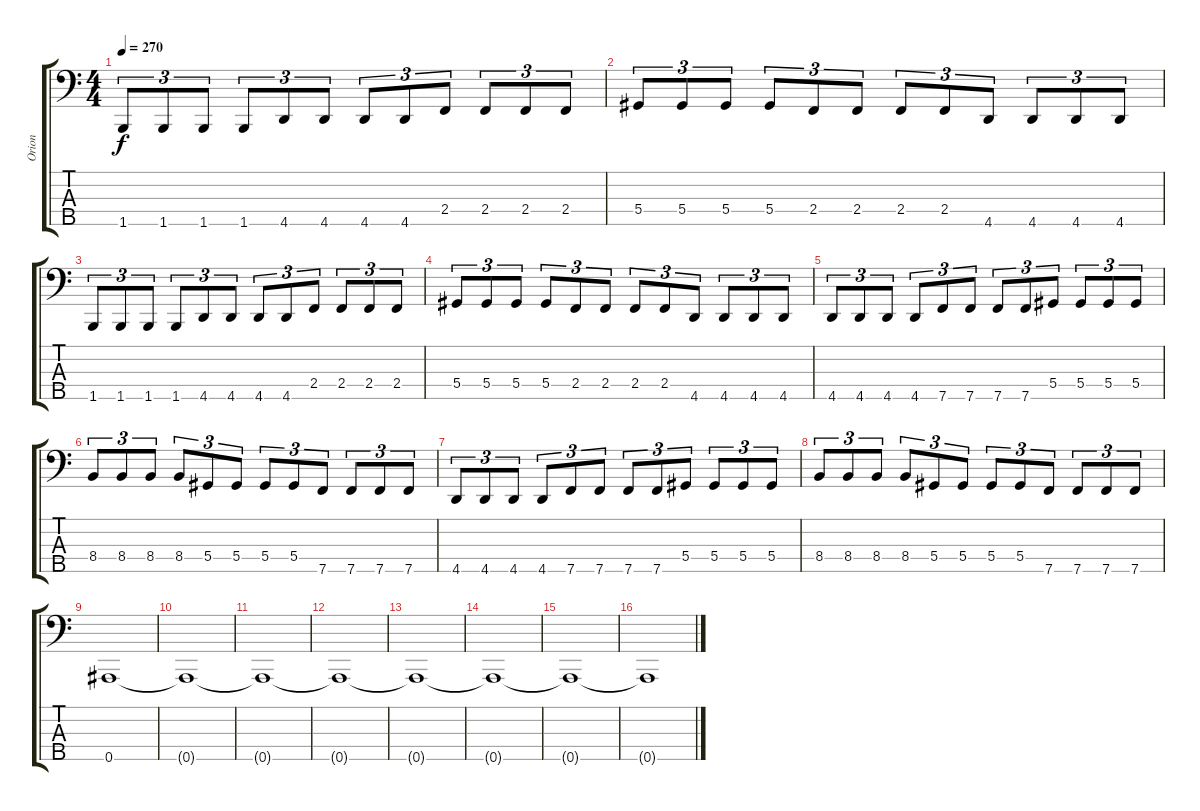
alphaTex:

\track ("Orion" "Orion") {instrument electricbassfinger}
\staff {score tabs}
\tuning (Gb2 Db2 Ab1 Eb1 Bb0) {hide}
\ts (4 4)
\tempo 270
\clef f4
\ks c
1.5.8{tu (3 2) dy f} 1.5.8{tu (3 2)} 1.5.8{tu (3 2)} 1.5.8{tu (3 2)} 4.5.8{tu (3 2)} 4.5.8{tu (3 2)} 4.5.8{tu (3 2)} 4.5.8{tu (3 2)} 2.4.8{tu (3 2)} 2.4.8{tu (3 2)} 2.4.8{tu (3 2)} 2.4.8{tu (3 2)} |
5.4.8{tu (3 2)} 5.4.8{tu (3 2)} 5.4.8{tu (3 2)} 5.4.8{tu (3 2)} 2.4.8{tu (3 2)} 2.4.8{tu (3 2)} 2.4.8{tu (3 2)} 2.4.8{tu (3 2)} 4.5.8{tu (3 2)} 4.5.8{tu (3 2)} 4.5.8{tu (3 2)} 4.5.8{tu (3 2)} |
1.5.8{tu (3 2)} 1.5.8{tu (3 2)} 1.5.8{tu (3 2)} 1.5.8{tu (3 2)} 4.5.8{tu (3 2)} 4.5.8{tu (3 2)} 4.5.8{tu (3 2)} 4.5.8{tu (3 2)} 2.4.8{tu (3 2)} 2.4.8{tu (3 2)} 2.4.8{tu (3 2)} 2.4.8{tu (3 2)} |
5.4.8{tu (3 2)} 5.4.8{tu (3 2)} 5.4.8{tu (3 2)} 5.4.8{tu (3 2)} 2.4.8{tu (3 2)} 2.4.8{tu (3 2)} 2.4.8{tu (3 2)} 2.4.8{tu (3 2)} 4.5.8{tu (3 2)} 4.5.8{tu (3 2)} 4.5.8{tu (3 2)} 4.5.8{tu (3 2)} |
4.5.8{tu (3 2)} 4.5.8{tu (3 2)} 4.5.8{tu (3 2)} 4.5.8{tu (3 2)} 7.5.8{tu (3 2)} 7.5.8{tu (3 2)} 7.5.8{tu (3 2)} 7.5.8{tu (3 2)} 5.4.8{tu (3 2)} 5.4.8{tu (3 2)} 5.4.8{tu (3 2)} 5.4.8{tu (3 2)} |
8.4.8{tu (3 2)} 8.4.8{tu (3 2)} 8.4.8{tu (3 2)} 8.4.8{tu (3 2)} 5.4.8{tu (3 2)} 5.4.8{tu (3 2)} 5.4.8{tu (3 2)} 5.4.8{tu (3 2)} 7.5.8{tu (3 2)} 7.5.8{tu (3 2)} 7.5.8{tu (3 2)} 7.5.8{tu (3 2)} |
4.5.8{tu (3 2)} 4.5.8{tu (3 2)} 4.5.8{tu (3 2)} 4.5.8{tu (3 2)} 7.5.8{tu (3 2)} 7.5.8{tu (3 2)} 7.5.8{tu (3 2)} 7.5.8{tu (3 2)} 5.4.8{tu (3 2)} 5.4.8{tu (3 2)} 5.4.8{tu (3 2)} 5.4.8{tu (3 2)} |
8.4.8{tu (3 2)} 8.4.8{tu (3 2)} 8.4.8{tu (3 2)} 8.4.8{tu (3 2)} 5.4.8{tu (3 2)} 5.4.8{tu (3 2)} 5.4.8{tu (3 2)} 5.4.8{tu (3 2)} 7.5.8{tu (3 2)} 7.5.8{tu (3 2)} 7.5.8{tu (3 2)} 7.5.8{tu (3 2)} |
0.5.1 |
0.5{t}.1 |
0.5{t}.1 |
0.5{t}.1 |
0.5{t}.1 |
0.5{t}.1 |
0.5{t}.1 |
0.5{t}.1
